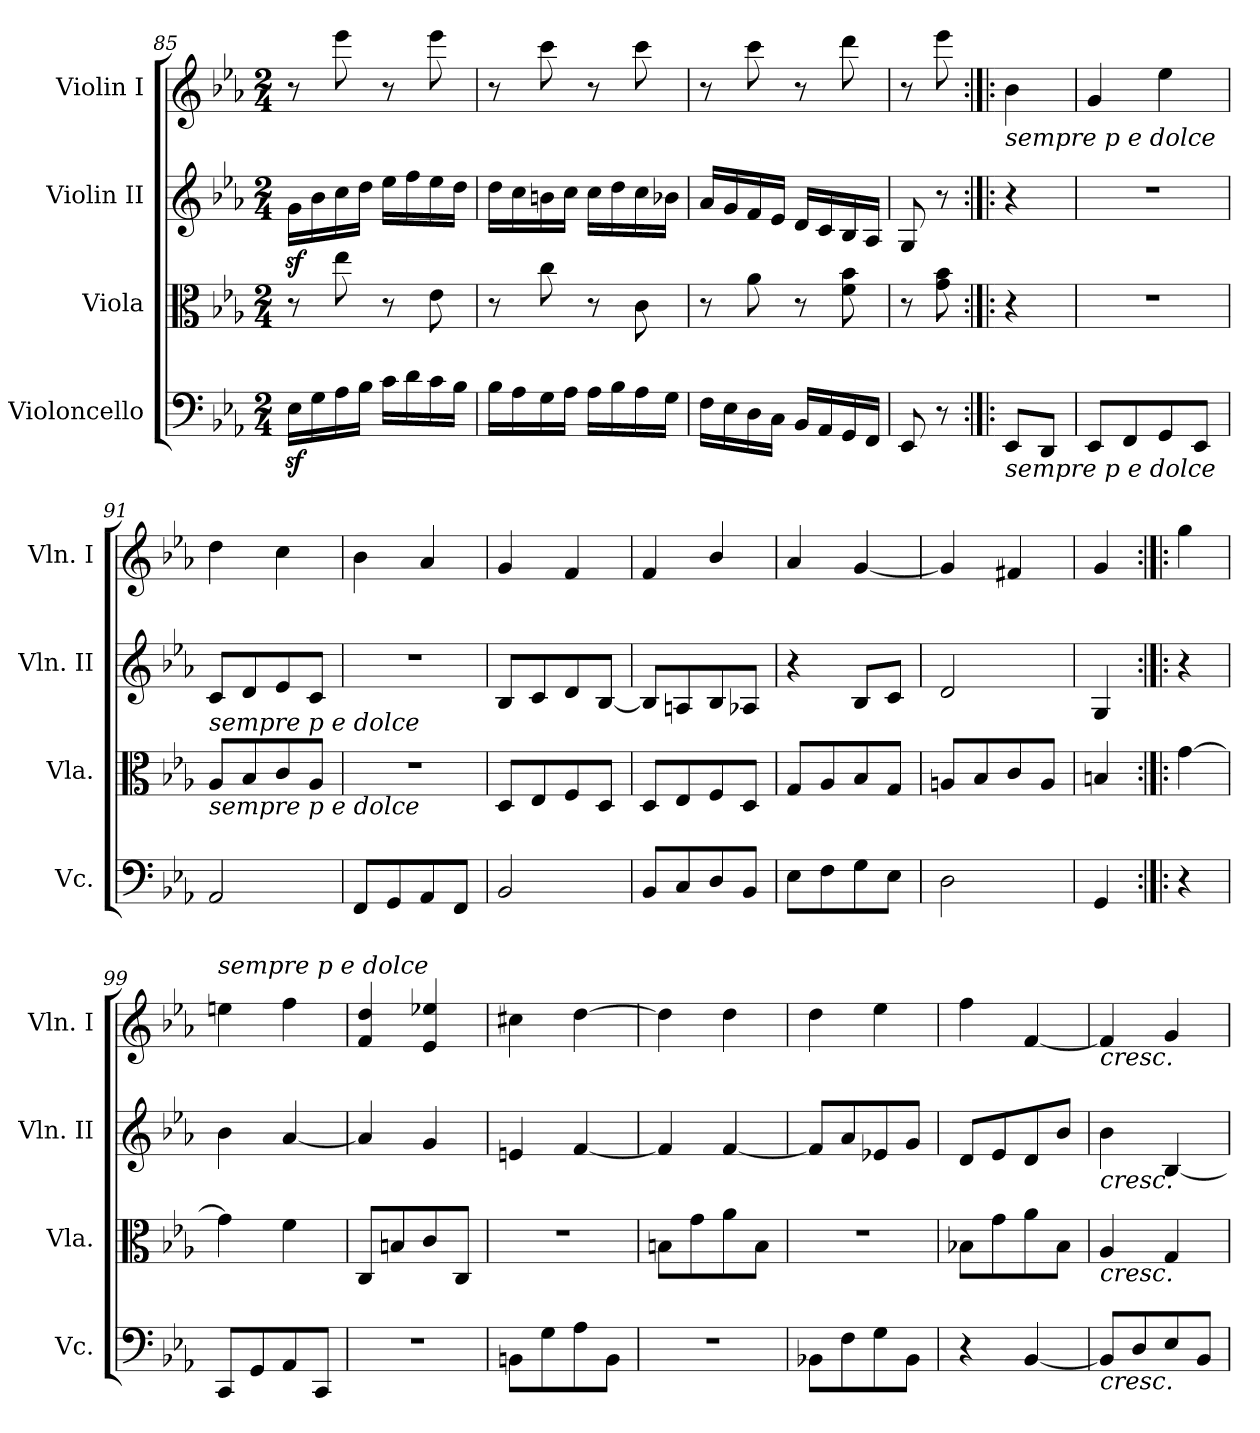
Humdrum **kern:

**kern	**kern	**kern	**kern
*part4	*part3	*part2	*part1
*staff4	*staff3	*staff2	*staff1
*I"Violoncello	*I"Viola	*I"Violin II	*I"Violin I
*I'Vc.	*I'Vla.	*I'Vln. II	*I'Vln. I
*clefF4	*clefC3	*clefG2	*clefG2
*k[b-e-a-]	*k[b-e-a-]	*k[b-e-a-]	*k[b-e-a-]
*M2/4	*M2/4	*M2/4	*M2/4
=85	=85	=85	=85
16E-z<\LL	8r	16gz<\LL	8r
16G\	.	16b-\	.
16A-\	8ee-\	16cc\	8eee-\
16B-\JJ	.	16dd\JJ	.
16c\LL	8r	16ee-\LL	8r
16d\	.	16ff\	.
16c\	8e-\	16ee-\	8eee-\
16B-\JJ	.	16dd\JJ	.
=86	=86	=86	=86
16B-\LL	8r	16dd\LL	8r
16A-\	.	16cc\	.
16G\	8cc\	16bn\	8ccc\
16A-\JJ	.	16cc\JJ	.
16A-\LL	8r	16cc\LL	8r
16B-\	.	16dd\	.
16A-\	8c\	16cc\	8ccc\
16G\JJ	.	16b-X\JJ	.
!!LO:LB:g=z
=87	=87	=87	=87
16F\LL	8r	16a-/LL	8r
16E-\	.	16g/	.
16D\	8a-\	16f/	8ccc\
16C\JJ	.	16e-/JJ	.
16BB-/LL	8r	16d/LL	8r
16AA-/	.	16c/	.
16GG/	8f\ 8b-\	16B-/	8ddd\
16FF/JJ	.	16A-/JJ	.
=88	=88	=88	=88
8EE-/	8r	8G/	8r
8r	8g\ 8b-\	8r	8eee-\
=89:|!|:	=89:|!|:	=89:|!|:	=89:|!|:
!	!	!	!LO:TX:b:i:t=sempre p e dolce
!LO:TX:b:i:t=sempre p e dolce	!	!	!
8EE-/L	4r	4r	4b-\
8DD/J	.	.	.
=90	=90	=90	=90
8EE-/L	2r	2r	4g/
8FF/	.	.	.
8GG/	.	.	4ee-\
8EE-/J	.	.	.
=91	=91	=91	=91
!	!LO:TX:a:i:t=sempre p e dolce	!	!
!	!LO:TX:b:i:t=sempre p e dolce	!	!
2AA-/	8A-/L	8c/L	4dd\
.	8B-/	8d/	.
.	8c/	8e-/	4cc\
.	8A-/J	8c/J	.
=92	=92	=92	=92
8FF/L	2r	2r	4b-\
8GG/	.	.	.
8AA-/	.	.	4a-/
8FF/J	.	.	.
=93	=93	=93	=93
2BB-/	8D/L	8B-/L	4g/
.	8E-/	8c/	.
.	8F/	8d/	4f/
.	8D/J	[8B-/J	.
=94	=94	=94	=94
8BB-/L	8D/L	8B-/L]	4f/
8C/	8E-/	8An/	.
8D/	8F/	8B-/	4b-/
8BB-/J	8D/J	8A-X/J	.
=95	=95	=95	=95
8E-\L	8G/L	4r	4a-/
8F\	8A-/	.	.
8G\	8B-/	8B-/L	[4g/
8E-\J	8G/J	8c/J	.
!!LO:PB:g=z
=96	=96	=96	=96
2D\	8An/L	2d/	4g/]
.	8B-/	.	.
.	8c/	.	4f#X/
.	8A/J	.	.
=97	=97	=97	=97
4GG/	4Bn/	4G/	4g/
=98:|!|:	=98:|!|:	=98:|!|:	=98:|!|:
4r	[4g\	4r	4gg\
=99	=99	=99	=99
!	!	!	!LO:TX:a:i:t=sempre p e dolce
8CC/L	4g\]	4b-\	4een\
8GG/	.	.	.
8AA-/	4f\	[4a-/	4ff\
8CC/J	.	.	.
=100	=100	=100	=100
2r	8C/L	4a-/]	4f/ 4dd/
.	8Bn/	.	.
.	8c/	4g/	4e-/ 4ee-X/
.	8C/J	.	.
=101	=101	=101	=101
8BBn\L	2r	4en/	4cc#X\
8G\	.	.	.
8A-\	.	[4f/	[4dd\
8BB\J	.	.	.
=102	=102	=102	=102
2r	8Bn\L	4f/]	4dd\]
.	8g\	.	.
.	8a-\	[4f/	4dd\
.	8B\J	.	.
=103	=103	=103	=103
8BB-X\L	2r	8f/L]	4dd\
8F\	.	8a-/	.
8G\	.	8e-X/	4ee-\
8BB-\J	.	8g/J	.
=104	=104	=104	=104
4r	8B-X\L	8d/L	4ff\
.	8g\	8e-/	.
[4BB-/	8a-\	8d/	[4f/
.	8B-\J	8b-/J	.
=105	=105	=105	=105
!	!	!	!LO:TX:b:i:t=cresc.
!	!	!LO:TX:b:i:t=cresc.	!
!	!LO:TX:b:i:t=cresc.	!	!
!LO:TX:b:i:t=cresc.	!	!	!
8BB-/L]	4A-/	4b-\	4f/]
8D/	.	.	.
8E-/	4G/	[4B-/	4g/
8BB-/J	.	.	.
=	=	=	=
*-	*-	*-	*-
